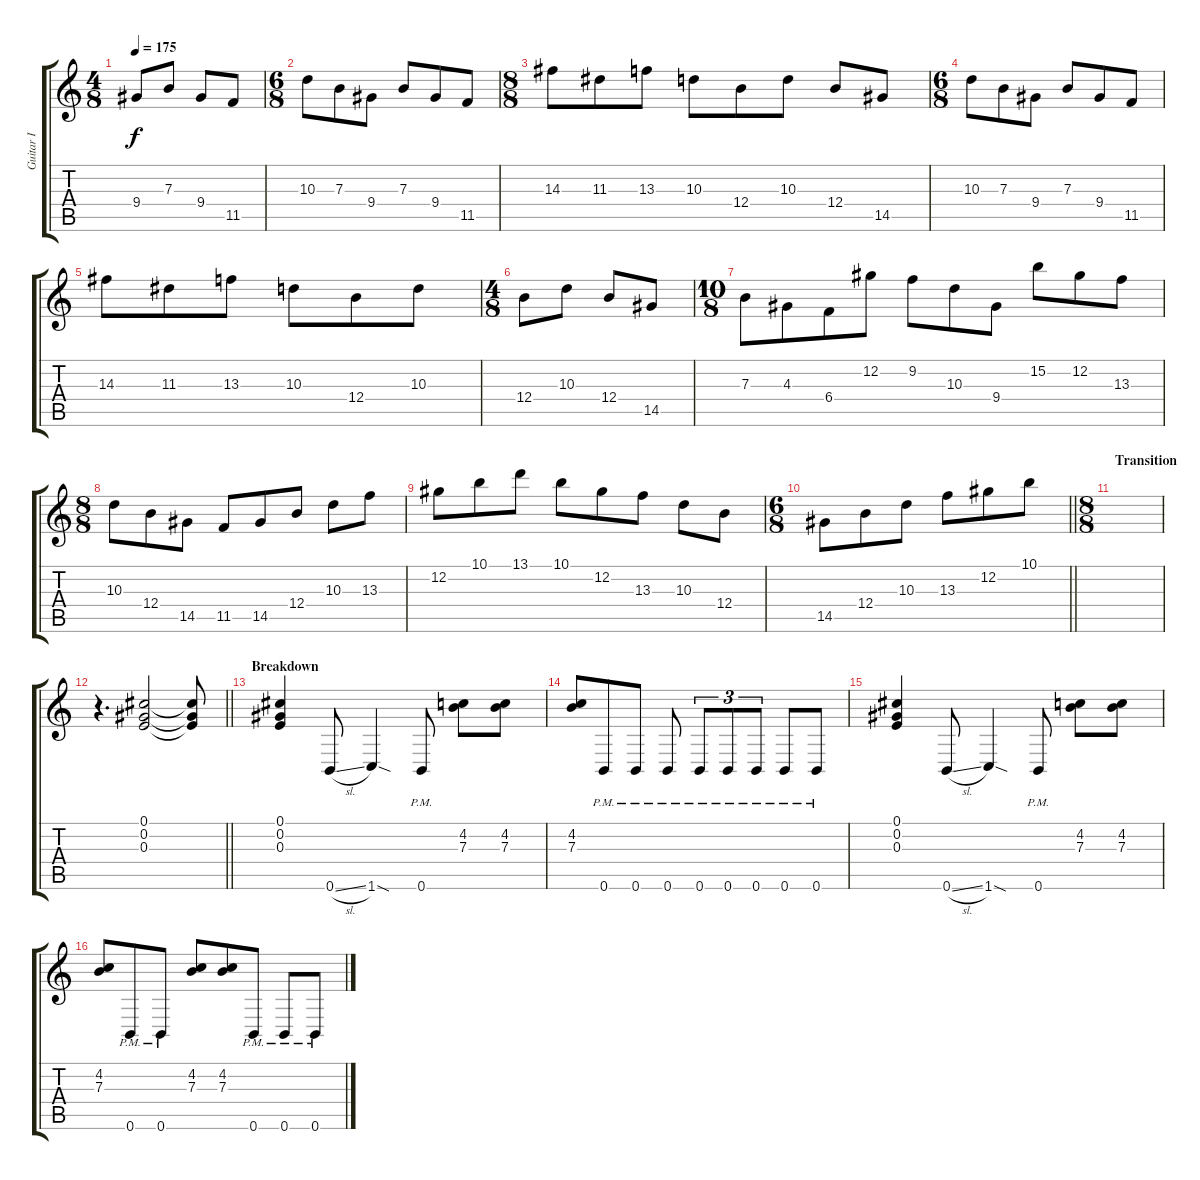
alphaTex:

\track ("Guitar I" "Guitar I") {instrument distortionguitar}
\staff {score tabs}
\tuning (Db4 Ab3 E3 B2 Gb2 B1) {hide}
\ts (4 8)
\tempo 175
\clef g2
\ks c
9.4.8{dy f} 7.3.8 9.4.8 11.5.8 |
\ts (6 8)
10.3.8 7.3.8 9.4.8 7.3.8 9.4.8 11.5.8 |
\ts (8 8)
14.3.8 11.3.8 13.3.8 10.3.8 12.4.8 10.3.8 12.4.8 14.5.8 |
\ts (6 8)
10.3.8 7.3.8 9.4.8 7.3.8 9.4.8 11.5.8 |
14.3.8 11.3.8 13.3.8 10.3.8 12.4.8 10.3.8 |
\ts (4 8)
12.4.8 10.3.8 12.4.8 14.5.8 |
\ts (10 8)
7.3.8 4.3.8 6.4.8 12.2.8 9.2.8 10.3.8 9.4.8 15.2.8 12.2.8 13.3.8 |
\ts (8 8)
10.3.8 12.4.8 14.5.8 11.5.8 14.5.8 12.4.8 10.3.8 13.3.8 |
12.2.8 10.1.8 13.1.8 10.1.8 12.2.8 13.3.8 10.3.8 12.4.8 |
\ts (6 8)
\barLineRight lightlight
14.5.8 12.4.8 10.3.8 13.3.8 12.2.8 10.1.8 |
\ts (8 8)
\section ("" "Transition")
|
\barLineRight lightlight
r.4{d} (0.1 0.2 0.3).2 (0.1{t} 0.2{t} 0.3{t}).8 |
\section ("" "Breakdown")
(0.1 0.2 0.3).4 0.6{sl}.8 1.6{sod}.4 0.6{pm}.8 (4.2 7.3).8 (4.2 7.3).8 |
(4.2 7.3).8 0.6{pm}.8 0.6{pm}.8 0.6{pm}.8 0.6{pm}.8{tu (3 2)} 0.6{pm}.8{tu (3 2)} 0.6{pm}.8{tu (3 2)} 0.6{pm}.8 0.6{pm}.8 |
(0.1 0.2 0.3).4 0.6{sl}.8 1.6{sod}.4 0.6{pm}.8 (4.2 7.3).8 (4.2 7.3).8 |
(4.2 7.3).8 0.6{pm}.8 0.6{pm}.8 (4.2 7.3).8 (4.2 7.3).8 0.6{pm}.8 0.6{pm}.8 0.6{pm}.8
